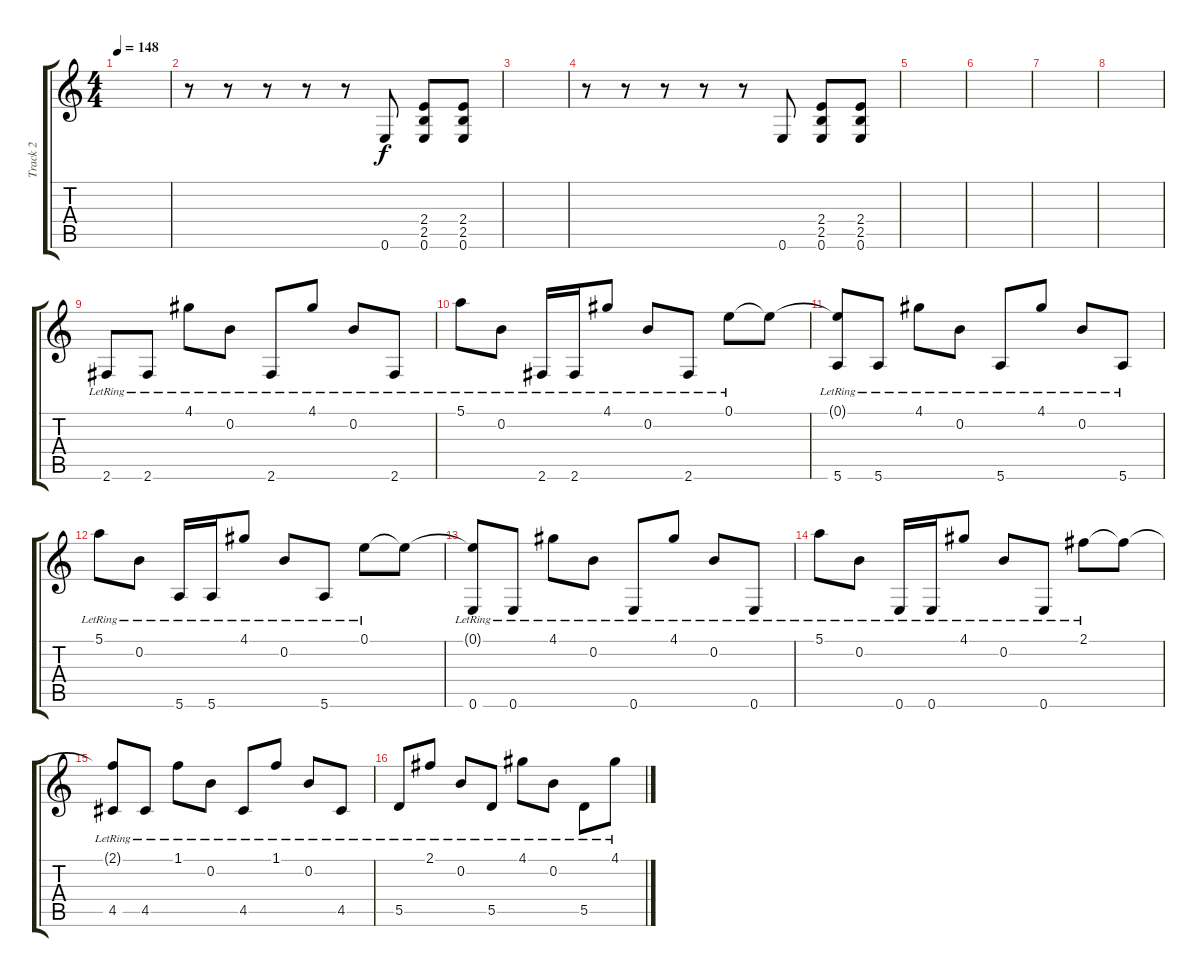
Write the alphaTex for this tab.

\track ("Track 2" "Track 2") {instrument electricguitarclean}
\staff {score tabs}
\tuning (E4 B3 G3 D3 A2 E2) {hide}
\ts (4 4)
\tempo 148
\clef g2
\ks c
|
r.8 r.8 r.8 r.8 r.8 0.6.8 (2.4 2.5 0.6).8 (2.4 2.5 0.6).8 |
|
r.8 r.8 r.8 r.8 r.8 0.6.8 (2.4 2.5 0.6).8 (2.4 2.5 0.6).8 |
|
|
|
|
2.6{lr}.8 2.6{lr}.8 4.1{lr}.8 0.2{lr}.8 2.6{lr}.8 4.1{lr}.8 0.2{lr}.8 2.6{lr}.8 |
5.1{lr}.8 0.2{lr}.8 2.6{lr}.16 2.6{lr}.16 4.1{lr}.8 0.2{lr}.8 2.6{lr}.8 0.1{lr}.8 0.1{t}.8 |
(0.1{t} 5.6{lr}).8 5.6{lr}.8 4.1{lr}.8 0.2{lr}.8 5.6{lr}.8 4.1{lr}.8 0.2{lr}.8 5.6{lr}.8 |
5.1{lr}.8 0.2{lr}.8 5.6{lr}.16 5.6{lr}.16 4.1{lr}.8 0.2{lr}.8 5.6{lr}.8 0.1{lr}.8 0.1{t}.8 |
(0.1{t} 0.6{lr}).8 0.6{lr}.8 4.1{lr}.8 0.2{lr}.8 0.6{lr}.8 4.1{lr}.8 0.2{lr}.8 0.6{lr}.8 |
5.1{lr}.8 0.2{lr}.8 0.6{lr}.16 0.6{lr}.16 4.1{lr}.8 0.2{lr}.8 0.6{lr}.8 2.1{lr}.8 2.1{t}.8 |
(2.1{t} 4.5{lr}).8 4.5{lr}.8 1.1{lr}.8 0.2{lr}.8 4.5{lr}.8 1.1{lr}.8 0.2{lr}.8 4.5{lr}.8 |
5.5{lr}.8 2.1{lr}.8 0.2{lr}.8 5.5{lr}.8 4.1{lr}.8 0.2{lr}.8 5.5{lr}.8 4.1{lr}.8
